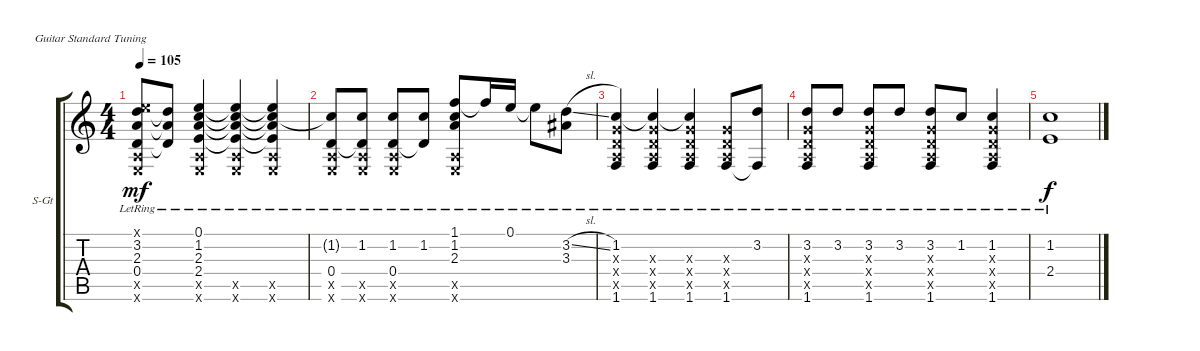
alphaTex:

\defaultSystemsLayout 4
\bracketExtendMode groupsimilarinstruments
\firstSystemTrackNameOrientation horizontal
\otherSystemsTrackNameOrientation horizontal
\track ("Steel Guitar" "S-Gt") {instrument acousticguitarsteel}
\staff {score tabs}
\tuning (E4 B3 G3 D3 A2 E2)
\ts (4 4)
\tempo 105
\clef g2
\ks c
(3.2{lr} 0.4{lr} 2.3{lr} 0.5{x} 0.6{x} 0.1{x}).8{dy mf} (0.4{lr t} 3.2{t} 2.3{t}).8 (1.2{lr} 0.5{x} 0.6{x} 2.3 2.4 0.1).4 (1.2{lr t} 0.6{x} 0.5{x} 2.3{t} 2.4{t} 0.1{t}).4 (1.2{lr t} 0.5{x} 0.6{x} 2.3{t} 2.4{t} 0.1{t}).4 |
(1.2{lr t} 0.4{lr} 0.5{x} 0.6{x}).8 (1.2{lr} 0.4{lr t} 0.6{x} 0.5{x}).8 (1.2{lr} 0.4{lr} 0.5{x} 0.6{x}).8 (1.2{lr} 0.4{lr t}).8 (1.1{lr} 1.2{lr} 2.3{lr} 0.5{x} 0.6{x}).8 1.1{lr t}.16 0.1{lr}.16 0.1{lr t}.8 (3.2{sl lr} 3.3{lr}).8 |
(1.2{lr} 1.6{lr} 0.5{x} 0.4{x} 0.3{x}).4 (1.2{lr t} 1.6{lr} 0.3{x} 0.4{x} 0.5{x}).4 (1.2{lr t} 1.6{lr} 0.5{x} 0.4{x} 0.3{x}).4 (1.6{lr} 0.3{x} 0.4{x} 0.5{x}).8 (3.2{lr} 1.6{lr t}).8 |
(3.2{lr} 1.6{lr} 0.4{x} 0.5{x} 0.3{x}).8 3.2{lr}.8 (3.2{lr} 1.6{lr} 0.3{x} 0.4{x} 0.5{x}).8 3.2{lr}.8 (3.2{lr} 1.6{lr} 0.5{x} 0.4{x} 0.3{x}).8 1.2{lr}.8 (1.2{lr} 1.6{lr} 0.3{x} 0.4{x} 0.5{x}).4 |
(1.2{lr} 2.4{lr}).1{dy f}
